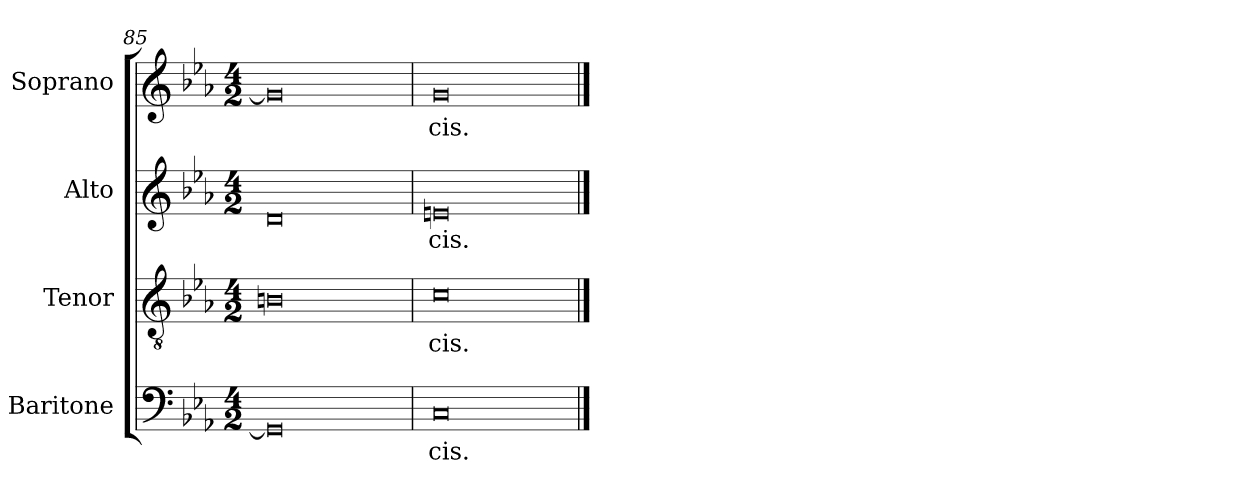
**kern	**text	**kern	**text	**kern	**text	**kern	**text
*part4	*part4	*part3	*part3	*part2	*part2	*part1	*part1
*staff4	*staff4	*staff3	*staff3	*staff2	*staff2	*staff1	*staff1
*I"Baritone	*	*I"Tenor	*	*I"Alto	*	*I"Soprano	*
*I'Bar.	*	*I'T.	*	*I'A.	*	*I'S.	*
*clefF4	*	*clefGv2	*	*clefG2	*	*clefG2	*
*	*	*ITrd7c12	*	*	*	*	*
*k[b-e-a-]	*	*k[b-e-a-]	*	*k[b-e-a-]	*	*k[b-e-a-]	*
*E-:	*	*E-:	*	*E-:	*	*E-:	*
*M4/2	*	*M4/2	*	*M4/2	*	*M4/2	*
=85	=85	=85	=85	=85	=85	=85	=85
0GGi]	.	0BBni	.	0di	.	0gi]	.
=86	=86	=86	=86	=86	=86	=86	=86
!	!LO:LY:b:color=#000000	!	!	!	!	!	!
!	!	!	!LO:LY:b:color=#000000	!	!	!	!
!	!	!	!	!	!LO:LY:b:color=#000000	!	!
!	!	!	!	!	!	!	!LO:LY:b:color=#000000
0Ci	-cis.	0Ci	-cis.	0eni	-cis.	0gi	-cis.
==	==	==	==	==	==	==	==
*-	*-	*-	*-	*-	*-	*-	*-
